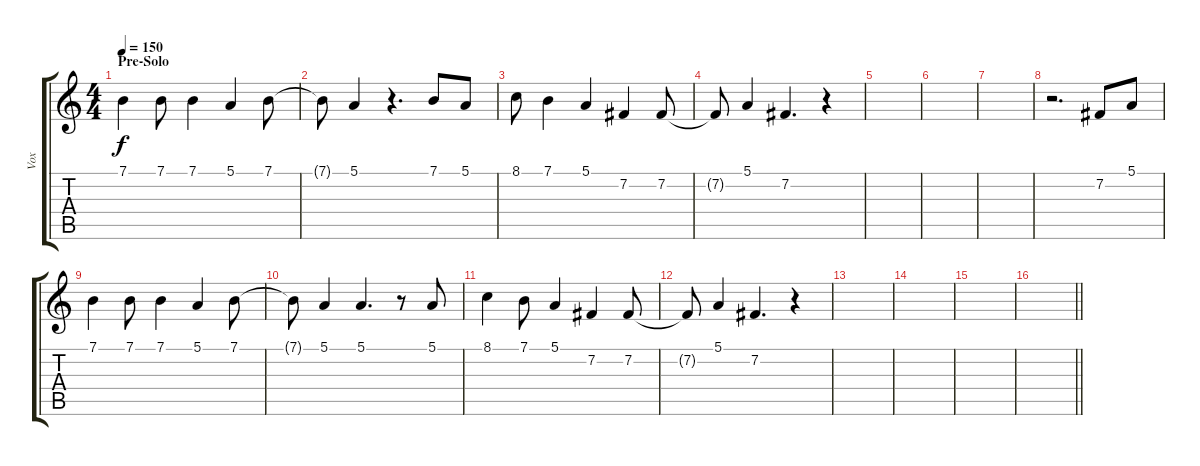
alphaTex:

\track ("Vox" "Vox") {instrument lead1square}
\staff {score tabs}
\tuning (E4 B3 G3 D3 A2 E2) {hide}
\ts (4 4)
\section ("" "Pre-Solo")
\tempo 150
\clef g2
\ks c
7.1.4{dy f} 7.1.8 7.1.4 5.1.4 7.1.8 |
7.1{t}.8 5.1.4 r.4{d} 7.1.8 5.1.8 |
8.1.8 7.1.4 5.1.4 7.2.4 7.2.8 |
7.2{t}.8 5.1.4 7.2.4{d} r.4 |
|
|
|
r.2{d} 7.2.8 5.1.8 |
7.1.4 7.1.8 7.1.4 5.1.4 7.1.8 |
7.1{t}.8 5.1.4 5.1.4{d} r.8 5.1.8 |
8.1.4 7.1.8 5.1.4 7.2.4 7.2.8 |
7.2{t}.8 5.1.4 7.2.4{d} r.4 |
|
|
|
\barLineRight lightlight
